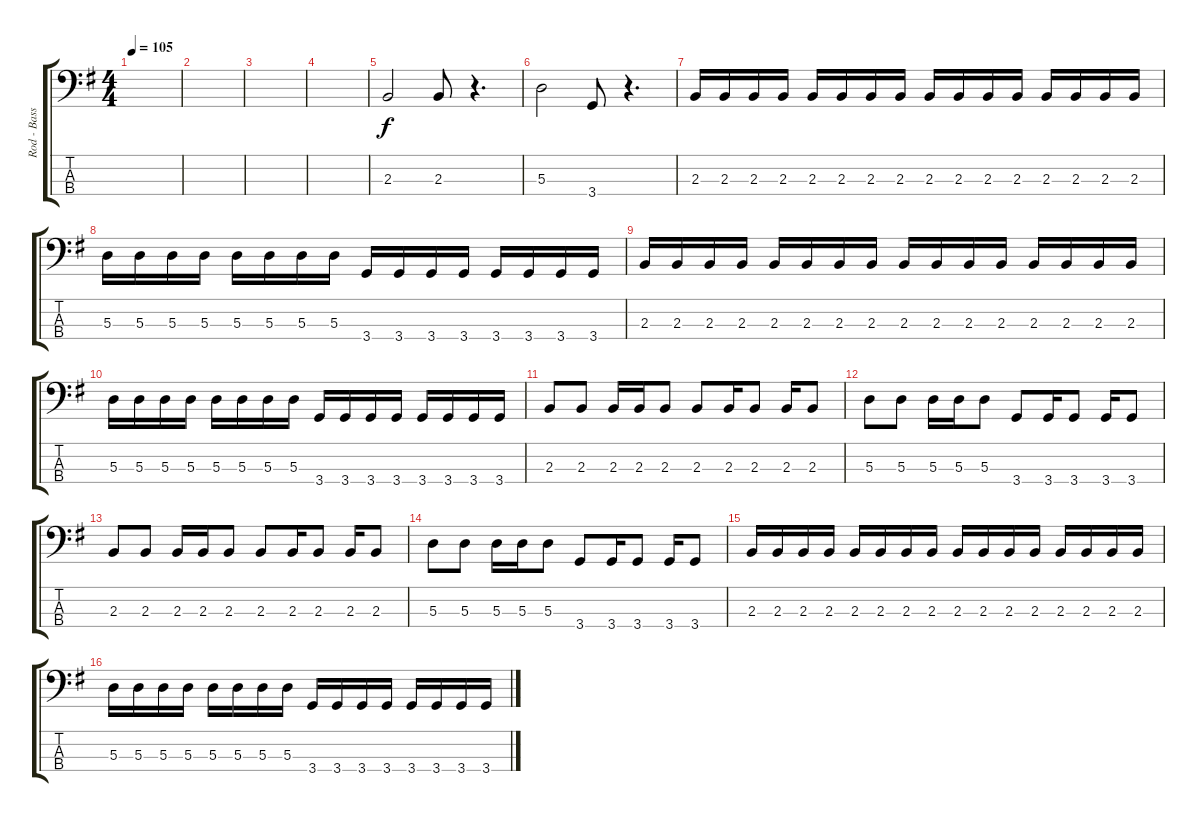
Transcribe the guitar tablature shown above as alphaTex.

\track ("Rod - Bass" "Rod - Bass") {instrument electricbasspick}
\staff {score tabs}
\tuning (G2 D2 A1 E1) {hide}
\ts (4 4)
\tempo 105
\clef f4
\ks g
|
|
|
|
2.3.2 2.3.8 r.4{d} |
5.3.2 3.4.8 r.4{d} |
2.3.16 2.3.16 2.3.16 2.3.16 2.3.16 2.3.16 2.3.16 2.3.16 2.3.16 2.3.16 2.3.16 2.3.16 2.3.16 2.3.16 2.3.16 2.3.16 |
5.3.16 5.3.16 5.3.16 5.3.16 5.3.16 5.3.16 5.3.16 5.3.16 3.4.16 3.4.16 3.4.16 3.4.16 3.4.16 3.4.16 3.4.16 3.4.16 |
2.3.16 2.3.16 2.3.16 2.3.16 2.3.16 2.3.16 2.3.16 2.3.16 2.3.16 2.3.16 2.3.16 2.3.16 2.3.16 2.3.16 2.3.16 2.3.16 |
5.3.16 5.3.16 5.3.16 5.3.16 5.3.16 5.3.16 5.3.16 5.3.16 3.4.16 3.4.16 3.4.16 3.4.16 3.4.16 3.4.16 3.4.16 3.4.16 |
2.3.8 2.3.8 2.3.16 2.3.16 2.3.8 2.3.8 2.3.16 2.3.8 2.3.16 2.3.8 |
5.3.8 5.3.8 5.3.16 5.3.16 5.3.8 3.4.8 3.4.16 3.4.8 3.4.16 3.4.8 |
2.3.8 2.3.8 2.3.16 2.3.16 2.3.8 2.3.8 2.3.16 2.3.8 2.3.16 2.3.8 |
5.3.8 5.3.8 5.3.16 5.3.16 5.3.8 3.4.8 3.4.16 3.4.8 3.4.16 3.4.8 |
2.3.16 2.3.16 2.3.16 2.3.16 2.3.16 2.3.16 2.3.16 2.3.16 2.3.16 2.3.16 2.3.16 2.3.16 2.3.16 2.3.16 2.3.16 2.3.16 |
5.3.16 5.3.16 5.3.16 5.3.16 5.3.16 5.3.16 5.3.16 5.3.16 3.4.16 3.4.16 3.4.16 3.4.16 3.4.16 3.4.16 3.4.16 3.4.16
